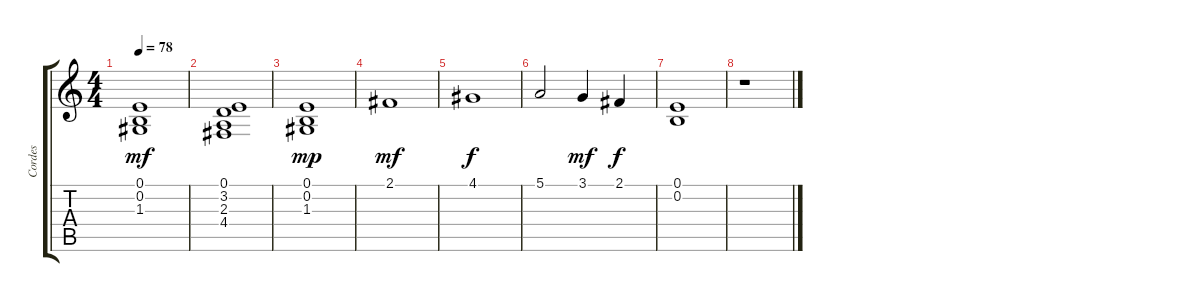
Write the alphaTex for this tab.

\track ("Cordes" "Cordes") {instrument stringensemble1}
\staff {score tabs}
\tuning (E4 B3 G3 D3 A2 E2) {hide}
\ts (4 4)
\tempo 78
\clef g2
\ks c
(0.1 0.2 1.3).1{dy mf} |
(0.1 3.2 2.3 4.4).1 |
(0.1 0.2 1.3).1{dy mp} |
2.1.1{dy mf} |
4.1.1{dy f} |
5.1.2 3.1.4{dy mf} 2.1.4{dy f} |
(0.1 0.2).1 |
r.1
